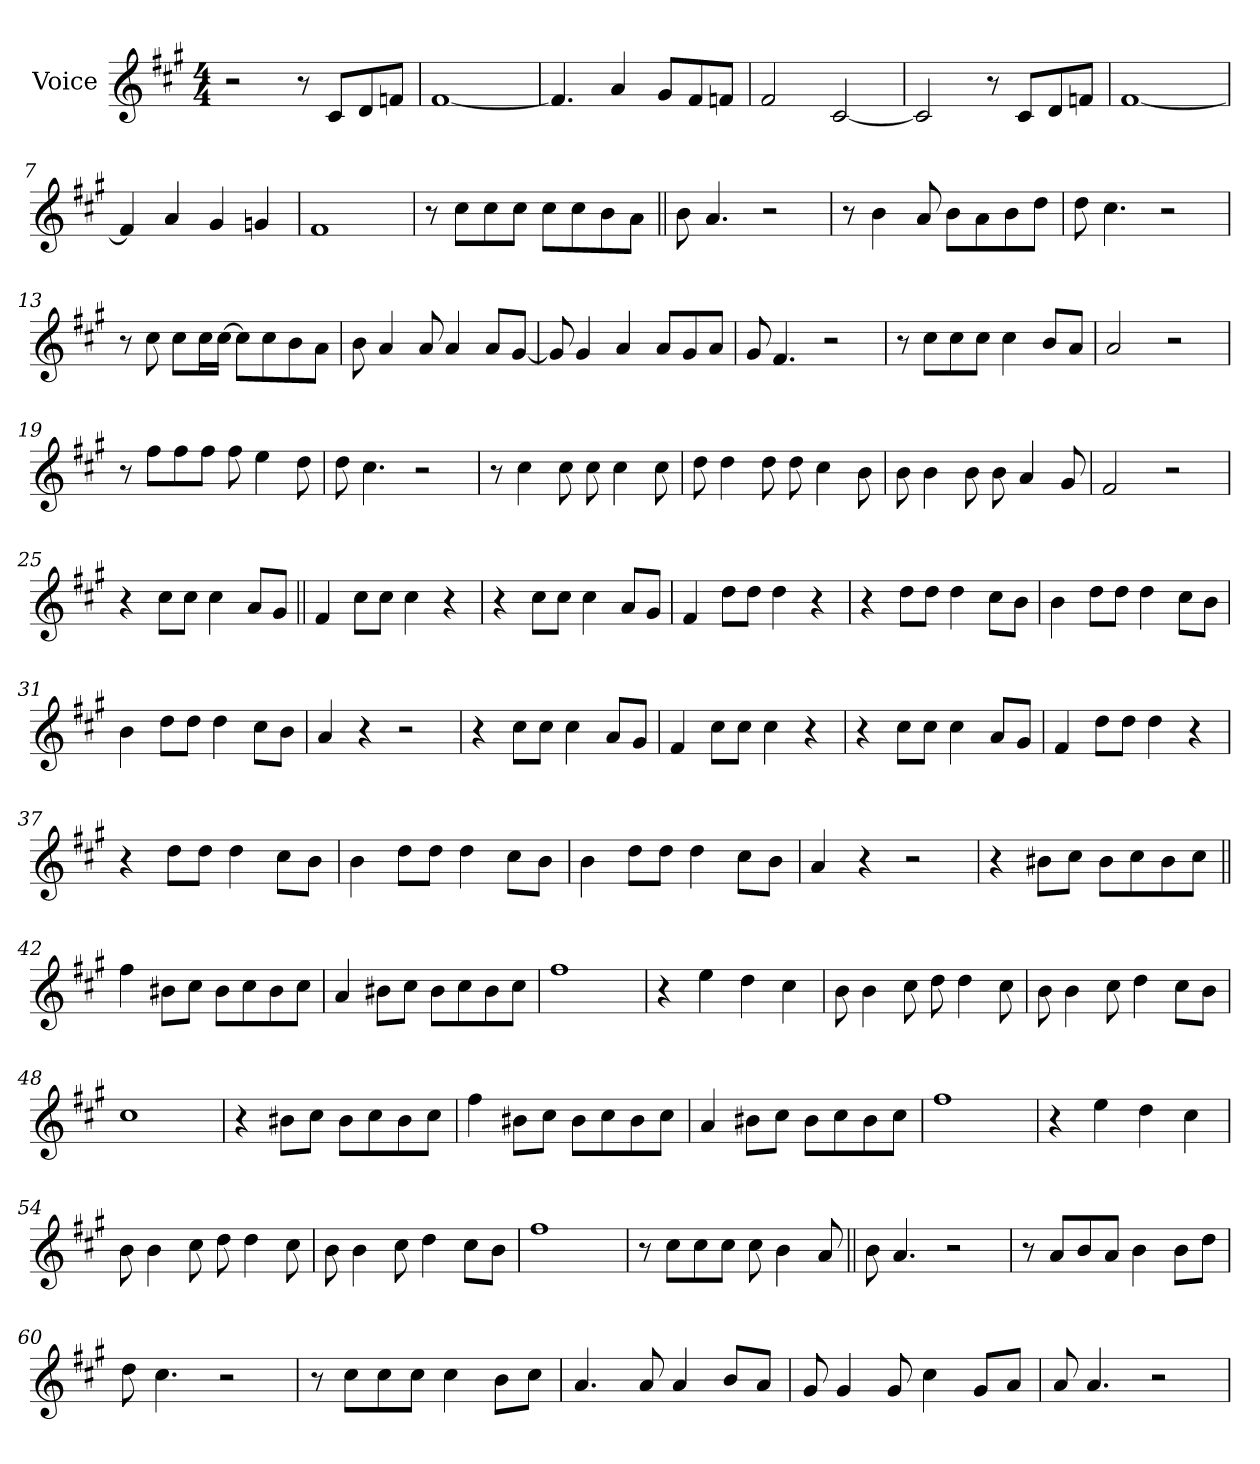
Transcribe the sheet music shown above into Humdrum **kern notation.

**kern
*part1
*staff1
*I"Voice
*I'Vc.
*clefG2
*k[f#c#g#]
*M4/4
*MM180
=1
2r
8r
8c#!L
8d!
8fn!J
=2
[1f#!
=3
4.f#!]
4a!
8g#!L
8f#!
8fn!J
=4
2f#!
[2c#!
=5
2c#!]
8r
8c#!L
8d!
8fn!J
=6
[1f#!
=7
4f#!]
4a!
4g#!
4gn!
=8
1f#!
=9
8r
8cc#L
8cc#
8cc#J
8cc#L
8cc#
8b
8aJ
=10||
8b
4.a
2r
=11
8r
4b
8a
8bL
8a
8b
8ddJ
=12
8dd
4.cc#
2r
=13
8r
8cc#
8cc#L
16cc#L
[16cc#JJ
8cc#L]
8cc#
8b
8aJ
=14
8b
4a
8a
4a
8aL
[8g#J
=15
8g#]
4g#
4a
8aL
8g#
8aJ
=16
8g#
4.f#
2r
=17
8r
8cc#L
8cc#
8cc#J
4cc#
8bL
8aJ
=18
2a
2r
=19
8r
8ff#L
8ff#
8ff#J
8ff#
4ee
8dd
=20
8dd
4.cc#
2r
=21
8r
4cc#
8cc#
8cc#
4cc#
8cc#
=22
8dd
4dd
8dd
8dd
4cc#
8b
=23
8b
4b
8b
8b
4a
8g#
=24
2f#
2r
=25
4r
8cc#L
8cc#J
4cc#
8aL
8g#J
=26||
4f#
8cc#L
8cc#J
4cc#
4r
=27
4r
8cc#L
8cc#J
4cc#
8aL
8g#J
=28
4f#
8ddL
8ddJ
4dd
4r
=29
4r
8ddL
8ddJ
4dd
8cc#L
8bJ
=30
4b
8ddL
8ddJ
4dd
8cc#L
8bJ
=31
4b
8ddL
8ddJ
4dd
8cc#L
8bJ
=32
4a
4r
2r
=33
4r
8cc#L
8cc#J
4cc#
8aL
8g#J
=34
4f#
8cc#L
8cc#J
4cc#
4r
=35
4r
8cc#L
8cc#J
4cc#
8aL
8g#J
=36
4f#
8ddL
8ddJ
4dd
4r
=37
4r
8ddL
8ddJ
4dd
8cc#L
8bJ
=38
4b
8ddL
8ddJ
4dd
8cc#L
8bJ
=39
4b
8ddL
8ddJ
4dd
8cc#L
8bJ
=40
4a
4r
2r
=41
4r
8b#XL
8cc#J
8b#L
8cc#
8b#
8cc#J
=42||
4ff#
8b#XL
8cc#J
8b#L
8cc#
8b#
8cc#J
=43
4a
8b#XL
8cc#J
8b#L
8cc#
8b#
8cc#J
=44
1ff#
=45
4r
4ee
4dd
4cc#
=46
8b
4b
8cc#
8dd
4dd
8cc#
=47
8b
4b
8cc#
4dd
8cc#L
8bJ
=48
1cc#
=49
4r
8b#XL
8cc#J
8b#L
8cc#
8b#
8cc#J
=50
4ff#
8b#XL
8cc#J
8b#L
8cc#
8b#
8cc#J
=51
4a
8b#XL
8cc#J
8b#L
8cc#
8b#
8cc#J
=52
1ff#
=53
4r
4ee
4dd
4cc#
=54
8b
4b
8cc#
8dd
4dd
8cc#
=55
8b
4b
8cc#
4dd
8cc#L
8bJ
=56
1ff#
=57
8r
8cc#L
8cc#
8cc#J
8cc#
4b
8a
=58||
8b
4.a
2r
=59
8r
8aL
8b
8aJ
4b
8bL
8ddJ
=60
8dd
4.cc#
2r
=61
8r
8cc#L
8cc#
8cc#J
4cc#
8bL
8cc#J
=62
4.a
8a
4a
8bL
8aJ
=63
8g#
4g#
8g#
4cc#
8g#L
8aJ
=64
8a
4.a
2r
=
*-
